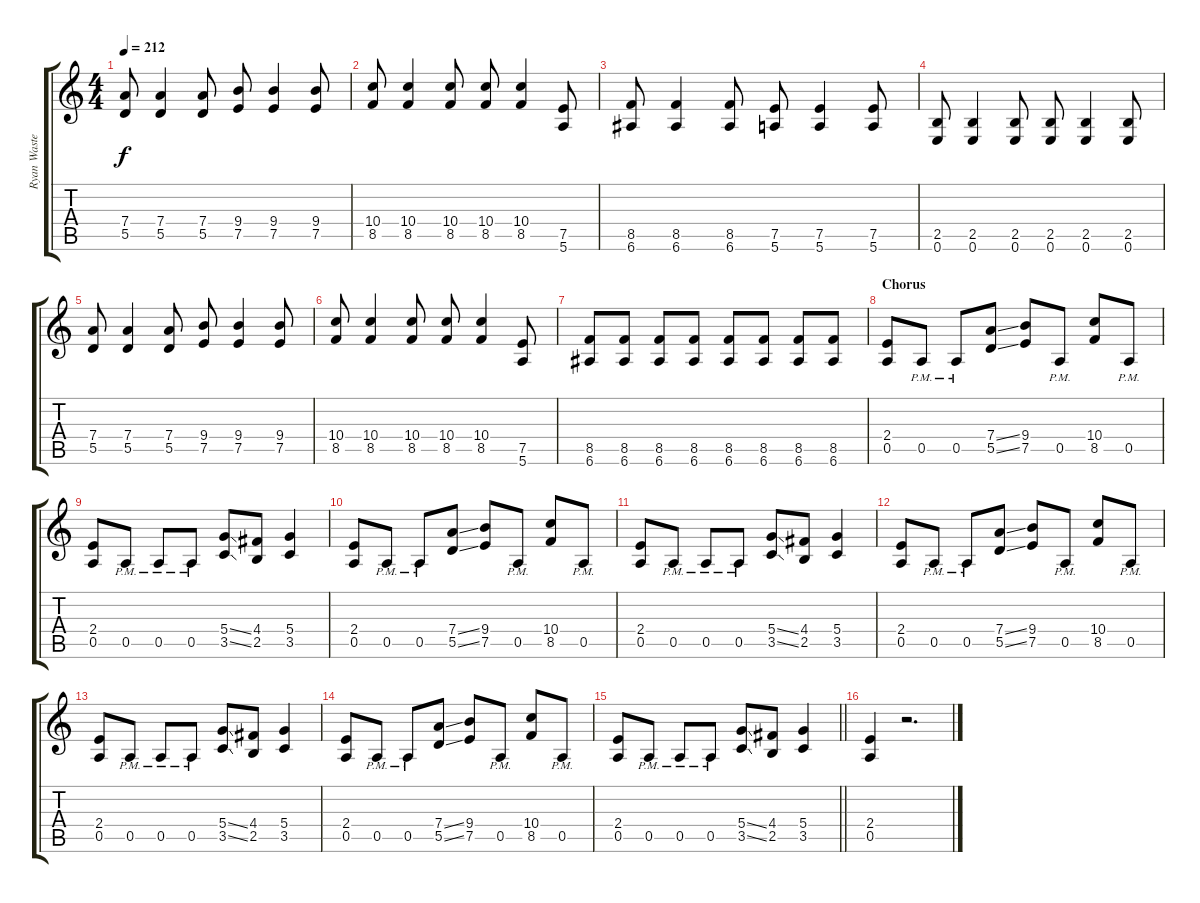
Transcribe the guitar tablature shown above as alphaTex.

\track ("Ryan Waste (Right)" "Ryan Waste") {instrument distortionguitar}
\staff {score tabs}
\tuning (E4 B3 G3 D3 A2 E2) {hide}
\ts (4 4)
\tempo 212
\clef g2
\ks c
(7.4 5.5).8{dy f} (7.4 5.5).4 (7.4 5.5).8 (9.4 7.5).8 (9.4 7.5).4 (9.4 7.5).8 |
(10.4 8.5).8 (10.4 8.5).4 (10.4 8.5).8 (10.4 8.5).8 (10.4 8.5).4 (7.5 5.6).8 |
(8.5 6.6).8 (8.5 6.6).4 (8.5 6.6).8 (7.5 5.6).8 (7.5 5.6).4 (7.5 5.6).8 |
(2.5 0.6).8 (2.5 0.6).4 (2.5 0.6).8 (2.5 0.6).8 (2.5 0.6).4 (2.5 0.6).8 |
(7.4 5.5).8 (7.4 5.5).4 (7.4 5.5).8 (9.4 7.5).8 (9.4 7.5).4 (9.4 7.5).8 |
(10.4 8.5).8 (10.4 8.5).4 (10.4 8.5).8 (10.4 8.5).8 (10.4 8.5).4 (7.5 5.6).8 |
(8.5 6.6).8 (8.5 6.6).8 (8.5 6.6).8 (8.5 6.6).8 (8.5 6.6).8 (8.5 6.6).8 (8.5 6.6).8 (8.5 6.6).8 |
\section ("" "Chorus")
(2.4 0.5).8 0.5{pm}.8 0.5{pm}.8 (7.4{ss} 5.5{ss}).8 (9.4 7.5).8 0.5{pm}.8 (10.4 8.5).8 0.5{pm}.8 |
(2.4 0.5).8 0.5{pm}.8 0.5{pm}.8 0.5{pm}.8 (5.4{ss} 3.5{ss}).8 (4.4 2.5).8 (5.4 3.5).4 |
(2.4 0.5).8 0.5{pm}.8 0.5{pm}.8 (7.4{ss} 5.5{ss}).8 (9.4 7.5).8 0.5{pm}.8 (10.4 8.5).8 0.5{pm}.8 |
(2.4 0.5).8 0.5{pm}.8 0.5{pm}.8 0.5{pm}.8 (5.4{ss} 3.5{ss}).8 (4.4 2.5).8 (5.4 3.5).4 |
(2.4 0.5).8 0.5{pm}.8 0.5{pm}.8 (7.4{ss} 5.5{ss}).8 (9.4 7.5).8 0.5{pm}.8 (10.4 8.5).8 0.5{pm}.8 |
(2.4 0.5).8 0.5{pm}.8 0.5{pm}.8 0.5{pm}.8 (5.4{ss} 3.5{ss}).8 (4.4 2.5).8 (5.4 3.5).4 |
(2.4 0.5).8 0.5{pm}.8 0.5{pm}.8 (7.4{ss} 5.5{ss}).8 (9.4 7.5).8 0.5{pm}.8 (10.4 8.5).8 0.5{pm}.8 |
\barLineRight lightlight
(2.4 0.5).8 0.5{pm}.8 0.5{pm}.8 0.5{pm}.8 (5.4{ss} 3.5{ss}).8 (4.4 2.5).8 (5.4 3.5).4 |
(2.4 0.5).4 r.2{d}
